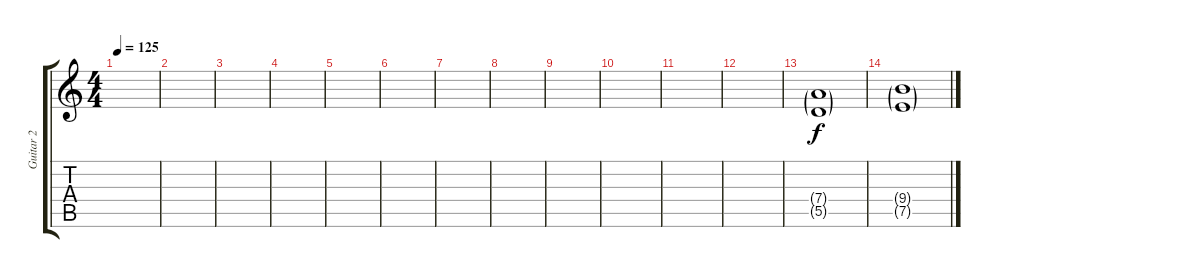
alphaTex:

\track ("Guitar 2" "Guitar 2") {instrument electricguitarjazz}
\staff {score tabs}
\tuning (E4 B3 G3 D3 A2 E2) {hide}
\ts (4 4)
\tempo 125
\clef g2
\ks c
|
|
|
|
|
|
|
|
|
|
|
|
(7.4{g} 5.5{g}).1 |
(9.4{g} 7.5{g}).1
